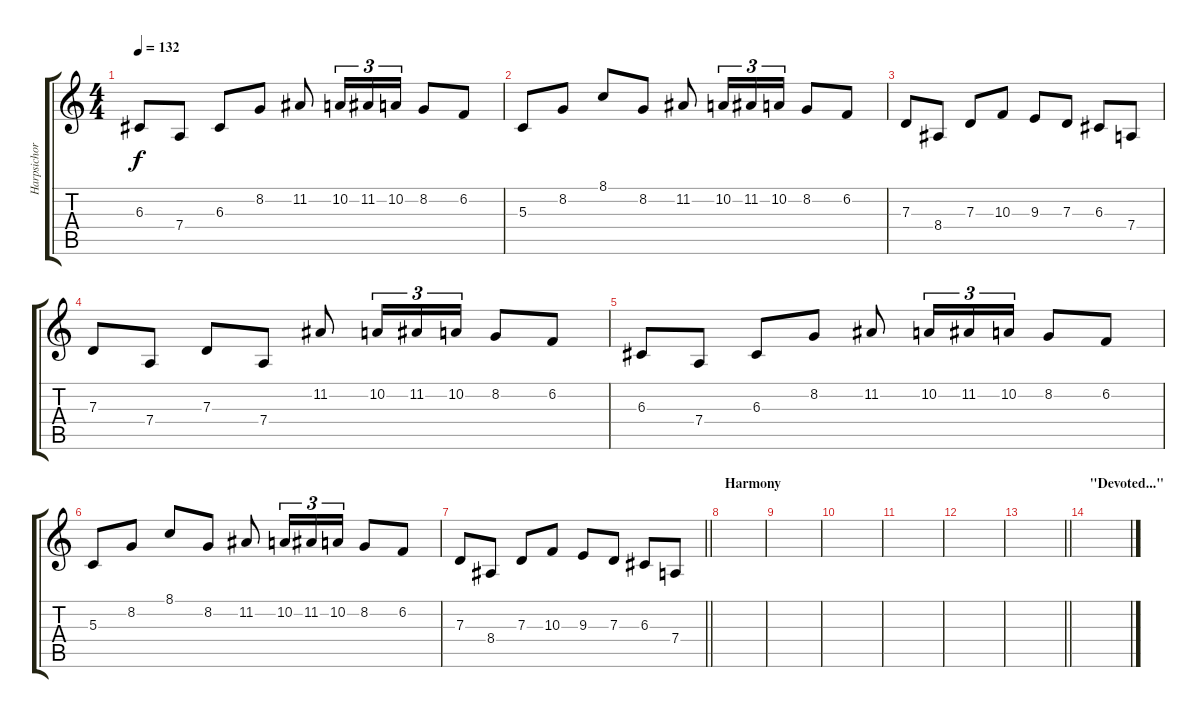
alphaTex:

\track ("Harpsichord" "Harpsichor") {instrument harpsichord}
\staff {score tabs}
\tuning (E4 B3 G3 D3 A2 E2) {hide}
\ts (4 4)
\tempo 132
\clef g2
\ks c
6.3.8{dy f} 7.4.8 6.3.8 8.2.8 11.2.8 10.2.16{tu (3 2)} 11.2.16{tu (3 2)} 10.2.16{tu (3 2)} 8.2.8 6.2.8 |
5.3.8 8.2.8 8.1.8 8.2.8 11.2.8 10.2.16{tu (3 2)} 11.2.16{tu (3 2)} 10.2.16{tu (3 2)} 8.2.8 6.2.8 |
7.3.8 8.4.8 7.3.8 10.3.8 9.3.8 7.3.8 6.3.8 7.4.8 |
7.3.8 7.4.8 7.3.8 7.4.8 11.2.8 10.2.16{tu (3 2)} 11.2.16{tu (3 2)} 10.2.16{tu (3 2)} 8.2.8 6.2.8 |
6.3.8 7.4.8 6.3.8 8.2.8 11.2.8 10.2.16{tu (3 2)} 11.2.16{tu (3 2)} 10.2.16{tu (3 2)} 8.2.8 6.2.8 |
5.3.8 8.2.8 8.1.8 8.2.8 11.2.8 10.2.16{tu (3 2)} 11.2.16{tu (3 2)} 10.2.16{tu (3 2)} 8.2.8 6.2.8 |
\barLineRight lightlight
7.3.8 8.4.8 7.3.8 10.3.8 9.3.8 7.3.8 6.3.8 7.4.8 |
\section ("" "Harmony")
|
|
|
|
|
\barLineRight lightlight
|
\section ("" "\"Devoted...\" ")
